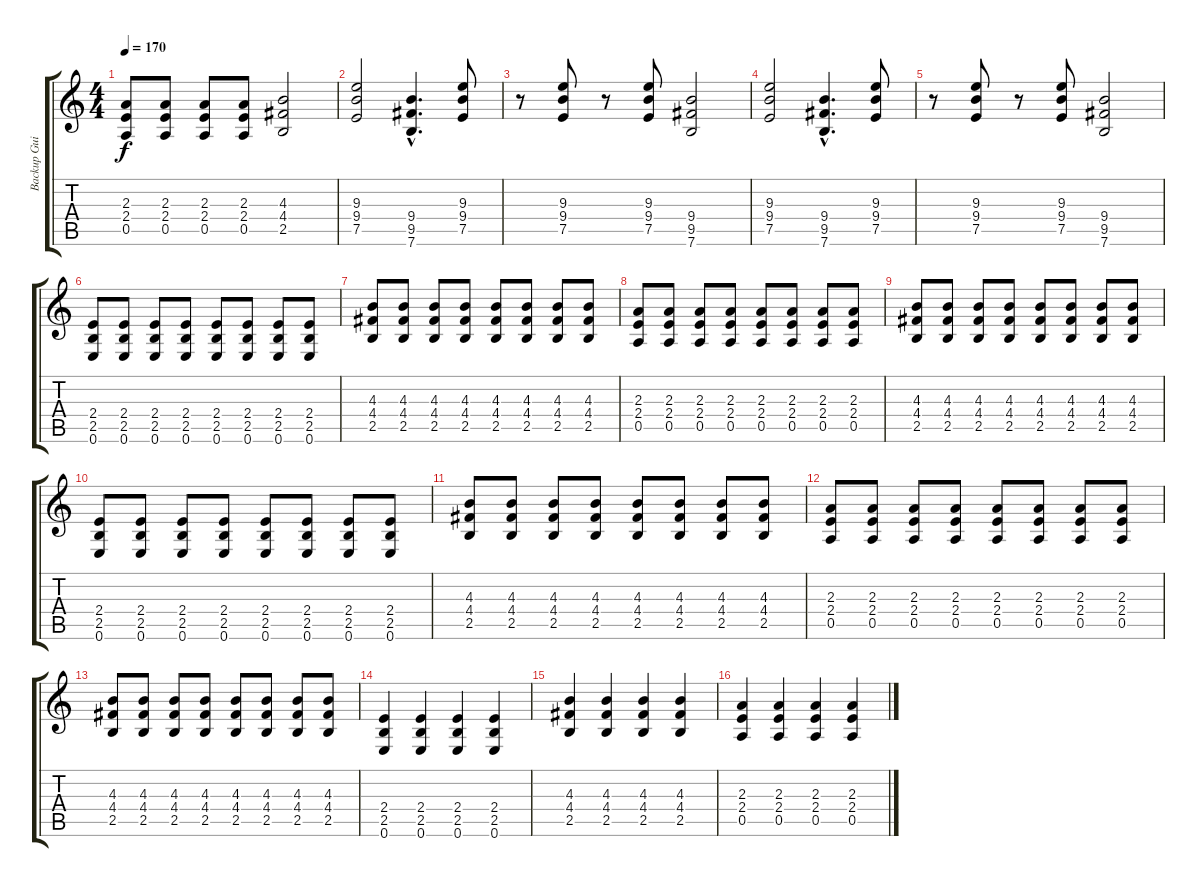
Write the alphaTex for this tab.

\track ("Backup Guitar" "Backup Gui") {instrument overdrivenguitar}
\staff {score tabs}
\tuning (E4 B3 G3 D3 A2 E2) {hide}
\ts (4 4)
\tempo 170
\clef g2
\ks c
(2.3 2.4 0.5).8{dy f volume 16 instrument electricguitarmuted} (2.3 2.4 0.5).8 (2.3 2.4 0.5).8 (2.3 2.4 0.5).8 (4.3 4.4 2.5).2{volume 12 instrument overdrivenguitar} |
(9.3 9.4 7.5).2 (9.4{hac} 9.5{hac} 7.6{hac}).4{d} (9.3 9.4 7.5).8 |
r.8 (9.3 9.4 7.5).8 r.8 (9.3 9.4 7.5).8 (9.4 9.5 7.6).2 |
(9.3 9.4 7.5).2 (9.4{hac} 9.5{hac} 7.6{hac}).4{d} (9.3 9.4 7.5).8 |
r.8 (9.3 9.4 7.5).8 r.8 (9.3 9.4 7.5).8 (9.4 9.5 7.6).2 |
(2.4 2.5 0.6).8{volume 16 instrument electricguitarmuted} (2.4 2.5 0.6).8 (2.4 2.5 0.6).8 (2.4 2.5 0.6).8 (2.4 2.5 0.6).8 (2.4 2.5 0.6).8 (2.4 2.5 0.6).8 (2.4 2.5 0.6).8 |
(4.3 4.4 2.5).8{volume 16 instrument electricguitarmuted} (4.3 4.4 2.5).8 (4.3 4.4 2.5).8 (4.3 4.4 2.5).8 (4.3 4.4 2.5).8 (4.3 4.4 2.5).8 (4.3 4.4 2.5).8 (4.3 4.4 2.5).8 |
(2.3 2.4 0.5).8{volume 16 instrument electricguitarmuted} (2.3 2.4 0.5).8 (2.3 2.4 0.5).8 (2.3 2.4 0.5).8 (2.3 2.4 0.5).8 (2.3 2.4 0.5).8 (2.3 2.4 0.5).8 (2.3 2.4 0.5).8 |
(4.3 4.4 2.5).8{volume 16 instrument electricguitarmuted} (4.3 4.4 2.5).8 (4.3 4.4 2.5).8 (4.3 4.4 2.5).8 (4.3 4.4 2.5).8 (4.3 4.4 2.5).8 (4.3 4.4 2.5).8 (4.3 4.4 2.5).8 |
(2.4 2.5 0.6).8{volume 16 instrument electricguitarmuted} (2.4 2.5 0.6).8 (2.4 2.5 0.6).8 (2.4 2.5 0.6).8 (2.4 2.5 0.6).8 (2.4 2.5 0.6).8 (2.4 2.5 0.6).8 (2.4 2.5 0.6).8 |
(4.3 4.4 2.5).8{volume 16 instrument electricguitarmuted} (4.3 4.4 2.5).8 (4.3 4.4 2.5).8 (4.3 4.4 2.5).8 (4.3 4.4 2.5).8 (4.3 4.4 2.5).8 (4.3 4.4 2.5).8 (4.3 4.4 2.5).8 |
(2.3 2.4 0.5).8{volume 16 instrument electricguitarmuted} (2.3 2.4 0.5).8 (2.3 2.4 0.5).8 (2.3 2.4 0.5).8 (2.3 2.4 0.5).8 (2.3 2.4 0.5).8 (2.3 2.4 0.5).8 (2.3 2.4 0.5).8 |
(4.3 4.4 2.5).8{volume 16 instrument electricguitarmuted} (4.3 4.4 2.5).8 (4.3 4.4 2.5).8 (4.3 4.4 2.5).8 (4.3 4.4 2.5).8 (4.3 4.4 2.5).8 (4.3 4.4 2.5).8 (4.3 4.4 2.5).8 |
(2.4 2.5 0.6).4{volume 12 instrument overdrivenguitar} (2.4 2.5 0.6).4 (2.4 2.5 0.6).4 (2.4 2.5 0.6).4 |
(4.3 4.4 2.5).4 (4.3 4.4 2.5).4 (4.3 4.4 2.5).4 (4.3 4.4 2.5).4 |
(2.3 2.4 0.5).4 (2.3 2.4 0.5).4 (2.3 2.4 0.5).4 (2.3 2.4 0.5).4
